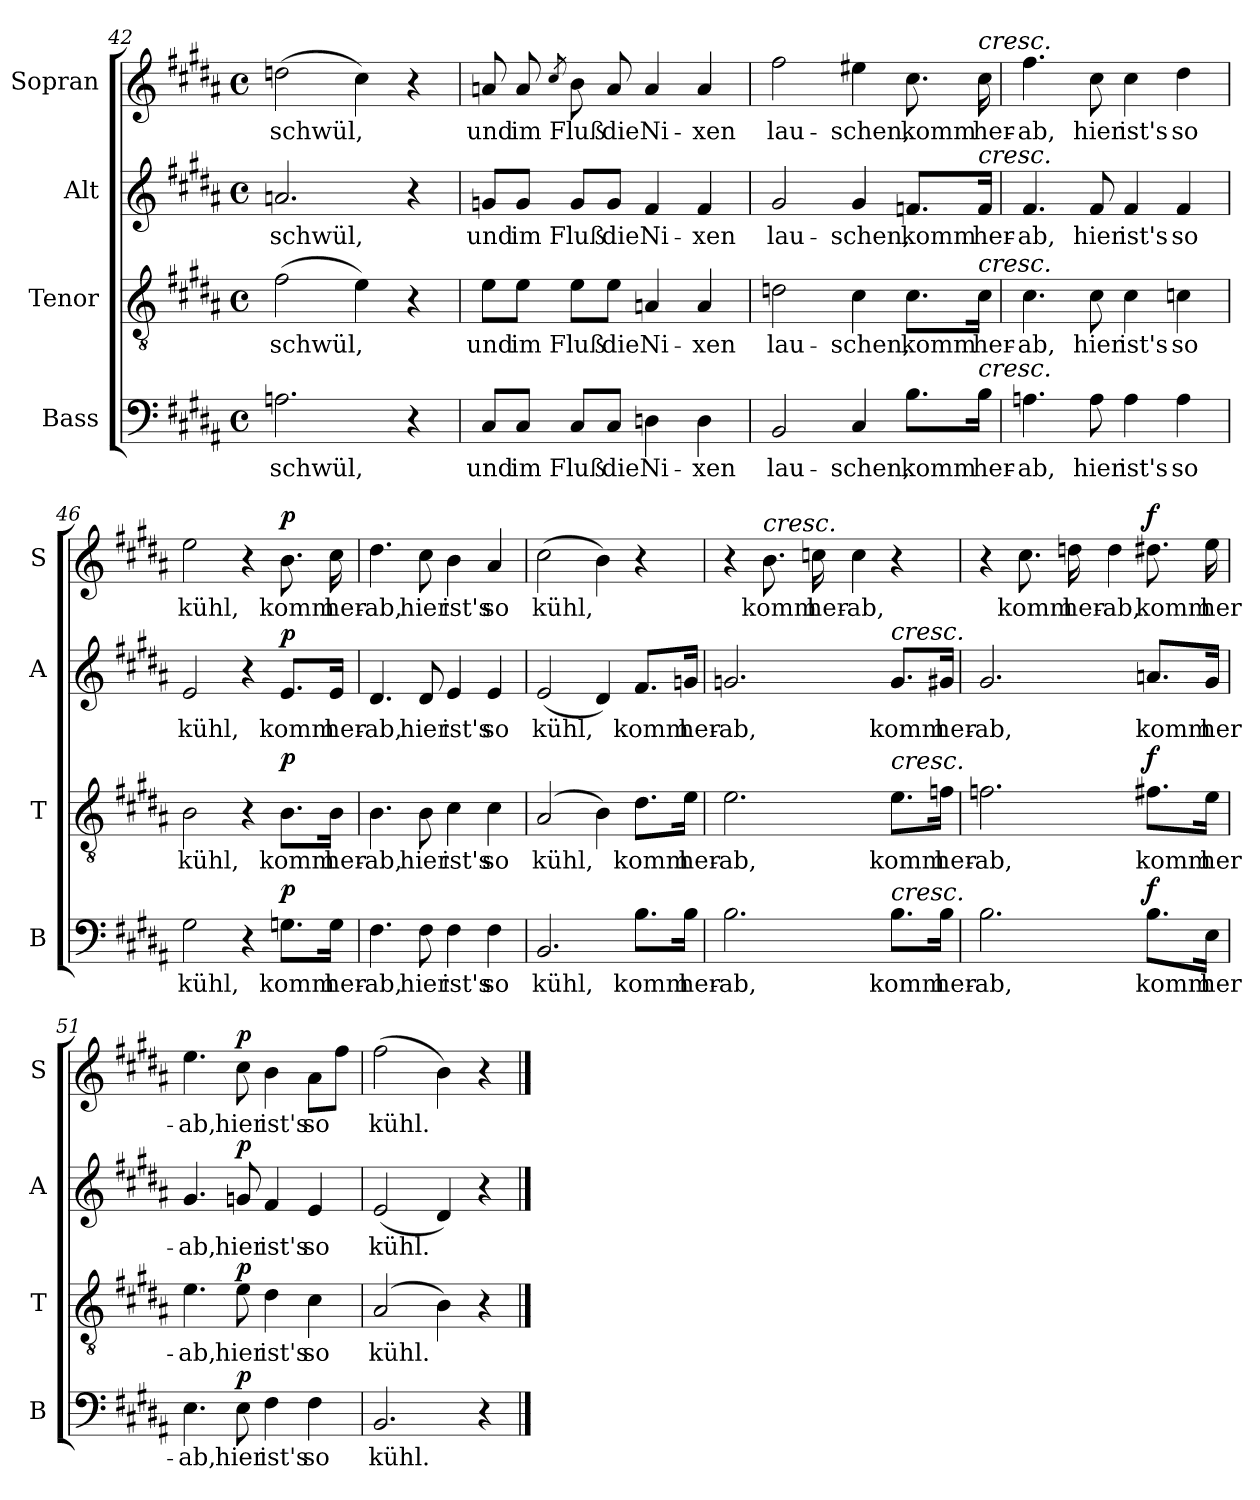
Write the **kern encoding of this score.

**kern	**text	**dynam	**kern	**text	**dynam	**kern	**text	**dynam	**kern	**text	**dynam
*part4	*part4	*part4	*part3	*part3	*part3	*part2	*part2	*part2	*part1	*part1	*part1
*staff4	*staff4	*staff4	*staff3	*staff3	*staff3	*staff2	*staff2	*staff2	*staff1	*staff1	*staff1
*I"Bass	*	*	*I"Tenor	*	*	*I"Alt	*	*	*I"Sopran	*	*
*I'B	*	*	*I'T	*	*	*I'A	*	*	*I'S	*	*
*clefF4	*	*	*clefGv2	*	*	*clefG2	*	*	*clefG2	*	*
*k[f#c#g#d#a#]	*	*	*k[f#c#g#d#a#]	*	*	*k[f#c#g#d#a#]	*	*	*k[f#c#g#d#a#]	*	*
*B:	*	*	*B:	*	*	*B:	*	*	*B:	*	*
*M4/4	*	*	*M4/4	*	*	*M4/4	*	*	*M4/4	*	*
*met(c)	*	*	*met(c)	*	*	*met(c)	*	*	*met(c)	*	*
=42	=42	=42	=42	=42	=42	=42	=42	=42	=42	=42	=42
2.An	schwül,	.	(2f#	schwül,	.	2.an	schwül,	.	(2ddn	schwül,	.
.	.	.	4e)	.	.	.	.	.	4cc#)	.	.
4r	.	.	4r	.	.	4r	.	.	4r	.	.
=43	=43	=43	=43	=43	=43	=43	=43	=43	=43	=43	=43
8C#/L	und	.	8e\L	und	.	8gn/L	und	.	8an	und	.
8C#/J	im	.	8e\J	im	.	8g/J	im	.	8a	im	.
.	.	.	.	.	.	.	.	.	8qcc#/	.	.
8C#/L	Fluß	.	8e\L	Fluß	.	8g/L	Fluß	.	8b	Fluß	.
8C#/J	die	.	8e\J	die	.	8g/J	die	.	8a	die	.
4Dn	Ni-	.	4An	Ni-	.	4f#	Ni-	.	4a	Ni-	.
4D	-xen	.	4A	-xen	.	4f#	-xen	.	4a	-xen	.
=44	=44	=44	=44	=44	=44	=44	=44	=44	=44	=44	=44
2BB	lau-	.	2dn	lau-	.	2g#	lau-	.	2ff#	lau-	.
4C#	-schen,	.	4c#	-schen,	.	4g#	-schen,	.	4ee#X	-schen,	.
8.B\L	komm	.	8.c#\L	komm	.	8.fn/L	komm	.	8.cc#	komm	.
!	!	!	!	!	!	!	!	!	!LO:TX:a:i:t=cresc.	!	!
!	!	!	!	!	!	!LO:TX:a:i:t=cresc.	!	!	!	!	!
!	!	!	!LO:TX:a:i:t=cresc.	!	!	!	!	!	!	!	!
!LO:TX:a:i:t=cresc.	!	!	!	!	!	!	!	!	!	!	!
16B\Jk	her-	.	16c#\Jk	her-	.	16f/Jk	her-	.	16cc#	her-	.
=45	=45	=45	=45	=45	=45	=45	=45	=45	=45	=45	=45
4.An	-ab,	.	4.c#	-ab,	.	4.f#	-ab,	.	4.ff#	-ab,	.
8A	hier	.	8c#	hier	.	8f#	hier	.	8cc#	hier	.
4A	ist's	.	4c#	ist's	.	4f#	ist's	.	4cc#	ist's	.
4A	so	.	4cn	so	.	4f#	so	.	4dd#	so	.
=46	=46	=46	=46	=46	=46	=46	=46	=46	=46	=46	=46
2G#	kühl,	.	2B	kühl,	.	2e	kühl,	.	2ee	kühl,	.
4r	.	.	4r	.	.	4r	.	.	4r	.	.
!	!	!LO:DY:a	!	!	!LO:DY:a	!	!	!LO:DY:a	!	!	!LO:DY:a
8.Gn\L	komm	p	8.B\L	komm	p	8.e/L	komm	p	8.b	komm	p
16G\Jk	her-	.	16B\Jk	her-	.	16e/Jk	her-	.	16cc#	her-	.
=47	=47	=47	=47	=47	=47	=47	=47	=47	=47	=47	=47
4.F#	-ab,	.	4.B	-ab,	.	4.d#	-ab,	.	4.dd#	-ab,	.
8F#	hier	.	8B	hier	.	8d#	hier	.	8cc#	hier	.
4F#	ist's	.	4c#	ist's	.	4e	ist's	.	4b	ist's	.
4F#	so	.	4c#	so	.	4e	so	.	4a#	so	.
=48	=48	=48	=48	=48	=48	=48	=48	=48	=48	=48	=48
2.BB	kühl,	.	(2A#	kühl,	.	(2e	kühl,	.	(2cc#	kühl,	.
.	.	.	4B)	.	.	4d#)	.	.	4b)	.	.
8.B\L	komm	.	8.d#\L	komm	.	8.f#/L	komm	.	4r	.	.
16B\Jk	her-	.	16e\Jk	her-	.	16gn/Jk	her-	.	.	.	.
=49	=49	=49	=49	=49	=49	=49	=49	=49	=49	=49	=49
2.B	-ab,	.	2.e	-ab,	.	2.gn	-ab,	.	4r	.	.
!	!	!	!	!	!	!	!	!	!LO:TX:a:i:t=cresc.	!	!
.	.	.	.	.	.	.	.	.	8.b	komm	.
.	.	.	.	.	.	.	.	.	16ccn	her-	.
.	.	.	.	.	.	.	.	.	4cc	-ab,	.
!	!	!	!	!	!	!LO:TX:a:i:t=cresc.	!	!	!	!	!
!	!	!	!LO:TX:a:i:t=cresc.	!	!	!	!	!	!	!	!
!LO:TX:a:i:t=cresc.	!	!	!	!	!	!	!	!	!	!	!
8.B\L	komm	.	8.e\L	komm	.	8.g/L	komm	.	4r	.	.
16B\Jk	her-	.	16fn\Jk	her-	.	16g#X/Jk	her-	.	.	.	.
=50	=50	=50	=50	=50	=50	=50	=50	=50	=50	=50	=50
2.B	-ab,	.	2.fn	-ab,	.	2.g#	-ab,	.	4r	.	.
.	.	.	.	.	.	.	.	.	8.cc#	komm	.
.	.	.	.	.	.	.	.	.	16ddn	her-	.
.	.	.	.	.	.	.	.	.	4dd	-ab,	.
!	!	!LO:DY:a	!	!	!LO:DY:a	!	!	!	!	!	!LO:DY:a
8.B\L	komm	f	8.f#X\L	komm	f	8.an/L	komm	.	8.dd#X	komm	f
16E\Jk	her-	.	16e\Jk	her-	.	16g#/Jk	her-	.	16ee	her-	.
=51	=51	=51	=51	=51	=51	=51	=51	=51	=51	=51	=51
4.E	-ab,	.	4.e	-ab,	.	4.g#	-ab,	.	4.ee	-ab,	.
!	!	!LO:DY:a	!	!	!LO:DY:a	!	!	!LO:DY:a	!	!	!LO:DY:a
8E	hier	p	8e	hier	p	8gn	hier	p	8cc#	hier	p
4F#	ist's	.	4d#	ist's	.	4f#	ist's	.	4b	ist's	.
4F#	so	.	4c#	so	.	4e	so	.	8a#L	so	.
.	.	.	.	.	.	.	.	.	8ff#J	.	.
=52	=52	=52	=52	=52	=52	=52	=52	=52	=52	=52	=52
2.BB	kühl.	.	(2A#	kühl.	.	(2e	kühl.	.	(2ff#	kühl.	.
.	.	.	4B)	.	.	4d#)	.	.	4b)	.	.
4r	.	.	4r	.	.	4r	.	.	4r	.	.
==	==	==	==	==	==	==	==	==	==	==	==
*-	*-	*-	*-	*-	*-	*-	*-	*-	*-	*-	*-
